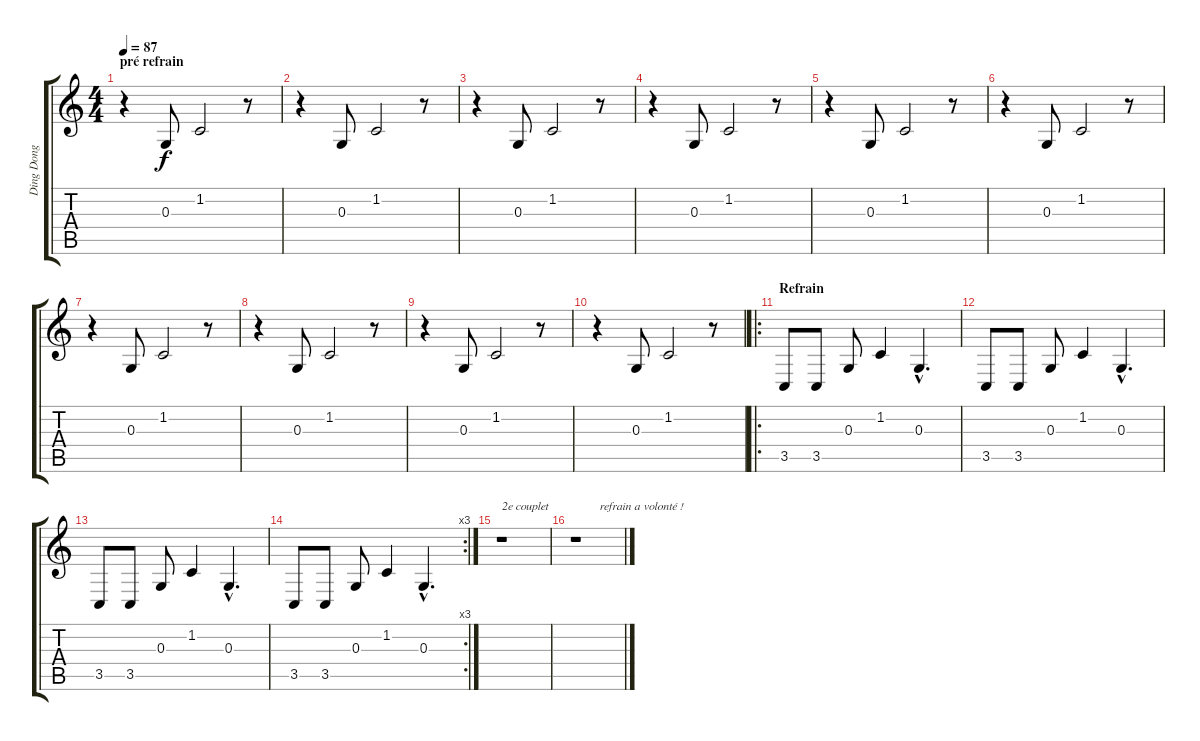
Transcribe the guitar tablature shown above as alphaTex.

\track ("Ding Dong" "Ding Dong") {instrument electricpiano2}
\staff {score tabs}
\tuning (E4 B3 G3 D3 A2 E2) {hide}
\ts (4 4)
\section ("" "pré refrain")
\tempo 87
\clef g2
\ks c
r.4{dy f volume 9} 0.3.8 1.2.2 r.8 |
r.4 0.3.8 1.2.2 r.8 |
r.4 0.3.8 1.2.2 r.8 |
r.4 0.3.8 1.2.2 r.8 |
r.4 0.3.8 1.2.2 r.8 |
r.4 0.3.8 1.2.2 r.8 |
r.4 0.3.8 1.2.2 r.8 |
r.4 0.3.8 1.2.2 r.8 |
r.4 0.3.8 1.2.2 r.8 |
r.4 0.3.8 1.2.2 r.8 |
\ro
\section ("" "Refrain")
3.5.8{volume 12} 3.5.8 0.3.8 1.2.4 0.3{hac}.4{d} |
3.5.8 3.5.8 0.3.8 1.2.4 0.3{hac}.4{d} |
3.5.8 3.5.8 0.3.8 1.2.4 0.3{hac}.4{d} |
\rc 3
3.5.8 3.5.8 0.3.8 1.2.4 0.3{hac}.4{d} |
r.1{txt "2e couplet"} |
r.1{txt "        refrain a volonté !"}
